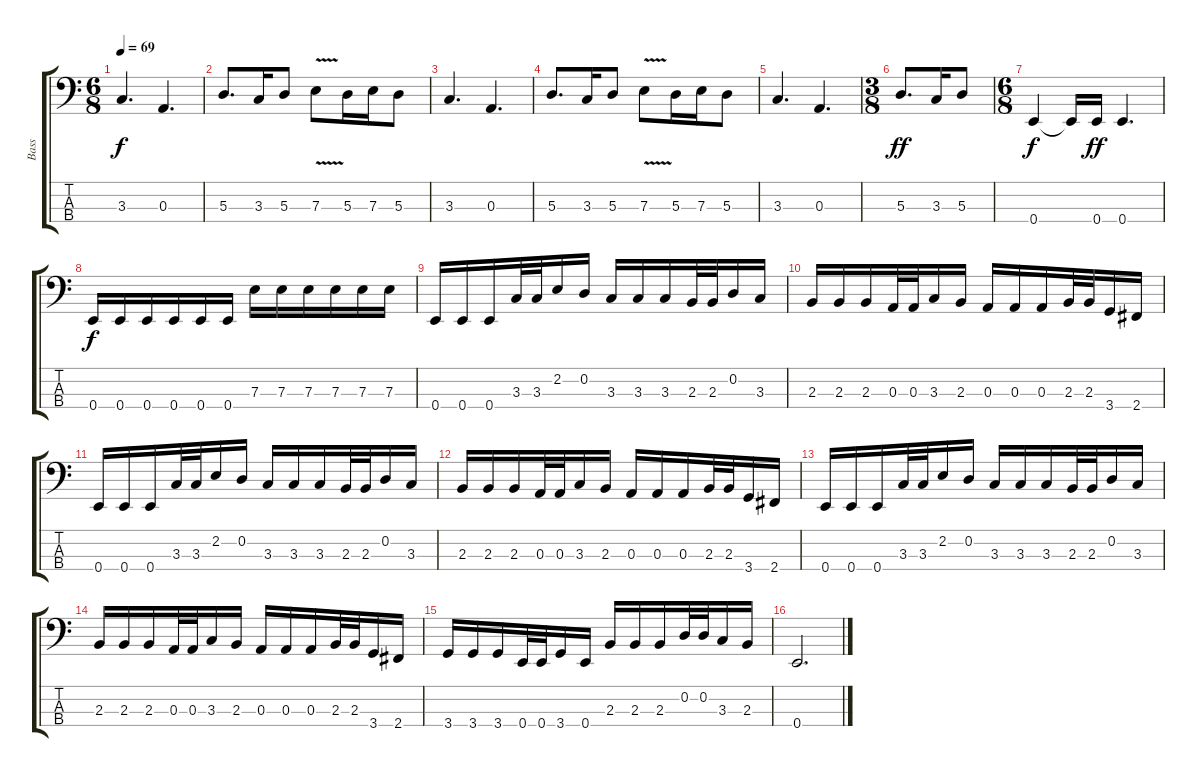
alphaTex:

\track ("Bass" "Bass") {instrument electricbassfinger}
\staff {score tabs}
\tuning (G2 D2 A1 E1) {hide}
\ts (6 8)
\tempo 69
\clef f4
\ks c
3.3.4{d dy f} 0.3.4{d} |
5.3.8{d} 3.3.16 5.3.8 7.3{v}.8 5.3.16 7.3.16 5.3.8 |
3.3.4{d} 0.3.4{d} |
5.3.8{d} 3.3.16 5.3.8 7.3{v}.8 5.3.16 7.3.16 5.3.8 |
3.3.4{d} 0.3.4{d} |
\ts (3 8)
5.3.8{d dy ff} 3.3.16 5.3.8 |
\ts (6 8)
0.4.4{dy f} 0.4{t}.16 0.4.16{dy ff} 0.4.4{d} |
0.4.16{dy f} 0.4.16 0.4.16 0.4.16 0.4.16 0.4.16 7.3.16 7.3.16 7.3.16 7.3.16 7.3.16 7.3.16 |
0.4.16 0.4.16 0.4.16 3.3.32 3.3.32 2.2.16 0.2.16 3.3.16 3.3.16 3.3.16 2.3.32 2.3.32 0.2.16 3.3.16 |
2.3.16 2.3.16 2.3.16 0.3.32 0.3.32 3.3.16 2.3.16 0.3.16 0.3.16 0.3.16 2.3.32 2.3.32 3.4.16 2.4.16 |
0.4.16 0.4.16 0.4.16 3.3.32 3.3.32 2.2.16 0.2.16 3.3.16 3.3.16 3.3.16 2.3.32 2.3.32 0.2.16 3.3.16 |
2.3.16 2.3.16 2.3.16 0.3.32 0.3.32 3.3.16 2.3.16 0.3.16 0.3.16 0.3.16 2.3.32 2.3.32 3.4.16 2.4.16 |
0.4.16 0.4.16 0.4.16 3.3.32 3.3.32 2.2.16 0.2.16 3.3.16 3.3.16 3.3.16 2.3.32 2.3.32 0.2.16 3.3.16 |
2.3.16 2.3.16 2.3.16 0.3.32 0.3.32 3.3.16 2.3.16 0.3.16 0.3.16 0.3.16 2.3.32 2.3.32 3.4.16 2.4.16 |
3.4.16 3.4.16 3.4.16 0.4.32 0.4.32 3.4.16 0.4.16 2.3.16 2.3.16 2.3.16 0.2.32 0.2.32 3.3.16 2.3.16 |
0.4.2{d}
